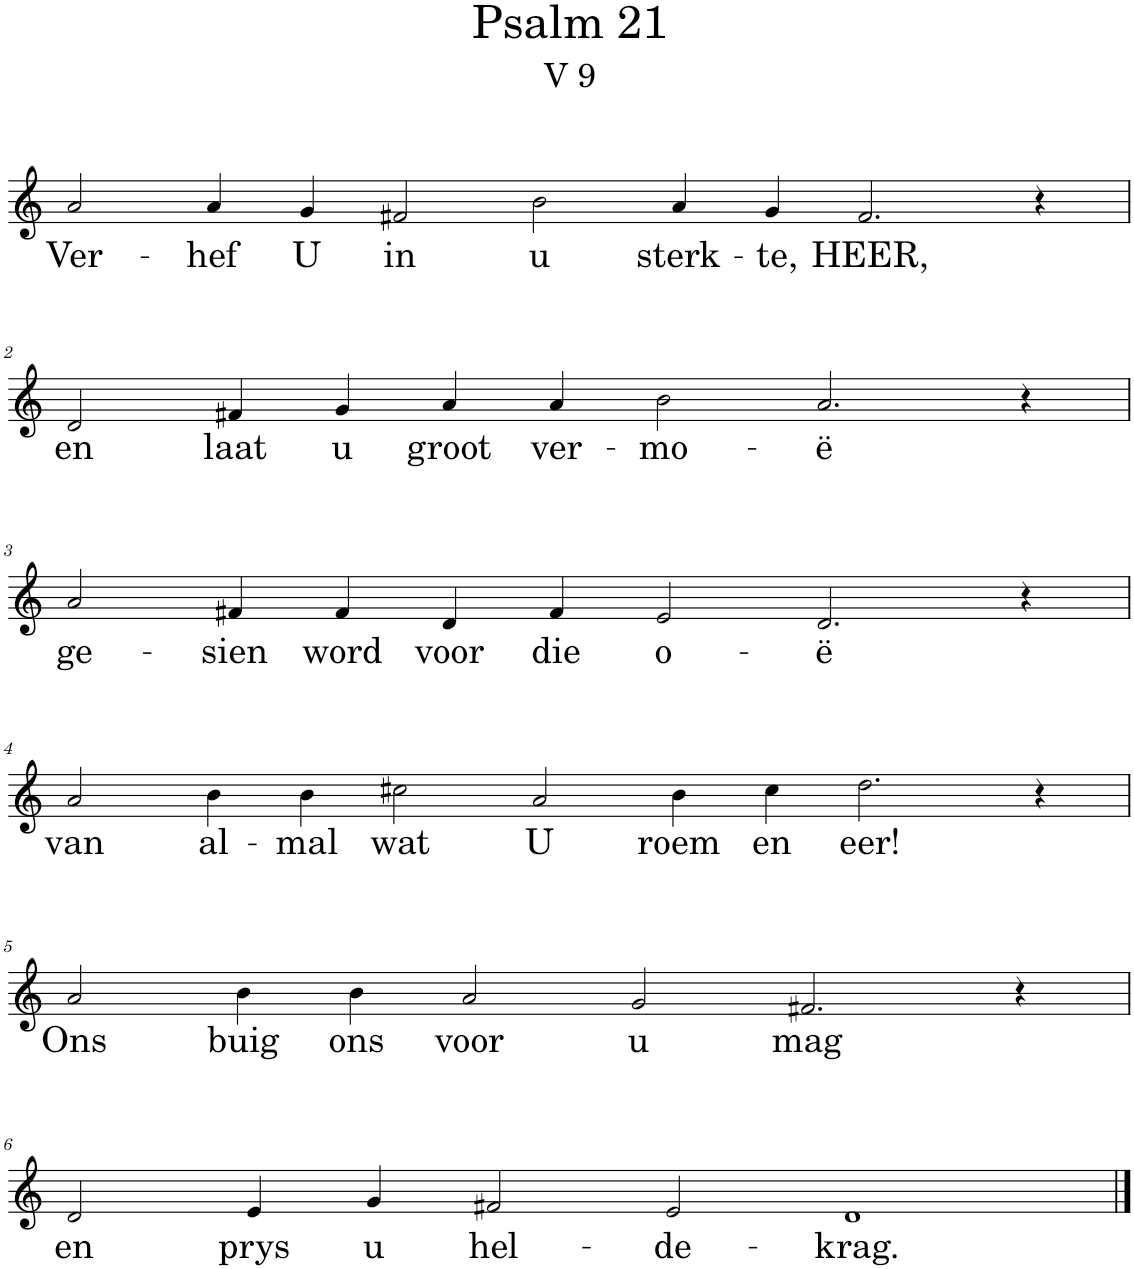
**kern	**text
*part1	*part1
*staff1	*staff1
*I"Pipe Organ	*
*I'Org.	*
*clefG2	*
*k[]	*
*M14/4	*
=1	=1
!	!LO:LY:b
2a/	Ver-
!	!LO:LY:b
4a/	-hef
!	!LO:LY:b
4g/	U
!	!LO:LY:b
2f#X/	in
!	!LO:LY:b
2b\	u
!	!LO:LY:b
4a/	sterk-
!	!LO:LY:b
4g/	-te,
!	!LO:LY:b
2.f#/	HEER,
4r	.
!!LO:LB:g=z
=2	=2
*M12/4	*
!	!LO:LY:b
2d/	en
!	!LO:LY:b
4f#X/	laat
!	!LO:LY:b
4g/	u
!	!LO:LY:b
4a/	groot
!	!LO:LY:b
4a/	ver-
!	!LO:LY:b
2b\	-mo-
!	!LO:LY:b
2.a/	-ë
4r	.
!!LO:LB:g=z
=3	=3
!	!LO:LY:b
2a/	ge-
!	!LO:LY:b
4f#X/	-sien
!	!LO:LY:b
4f#/	word
!	!LO:LY:b
4d/	voor
!	!LO:LY:b
4f#/	die
!	!LO:LY:b
2e/	o-
!	!LO:LY:b
2.d/	-ë
4r	.
!!LO:LB:g=z
=4	=4
*M14/4	*
!	!LO:LY:b
2a/	van
!	!LO:LY:b
4b\	al-
!	!LO:LY:b
4b\	-mal
!	!LO:LY:b
2cc#X\	wat
!	!LO:LY:b
2a/	U
!	!LO:LY:b
4b\	roem
!	!LO:LY:b
4cc#\	en
!	!LO:LY:b
2.dd\	eer!
4r	.
!!LO:LB:g=z
=5	=5
*M12/4	*
!	!LO:LY:b
2a/	Ons
!	!LO:LY:b
4b\	buig
!	!LO:LY:b
4b\	ons
!	!LO:LY:b
2a/	voor
!	!LO:LY:b
2g/	u
!	!LO:LY:b
2.f#X/	mag
4r	.
!!LO:LB:g=z
=6	=6
!	!LO:LY:b
2d/	en
!	!LO:LY:b
4e/	prys
!	!LO:LY:b
4g/	u
!	!LO:LY:b
2f#X/	hel-
!	!LO:LY:b
2e/	-de-
!	!LO:LY:b
1d	-krag.
==	==
*-	*-
